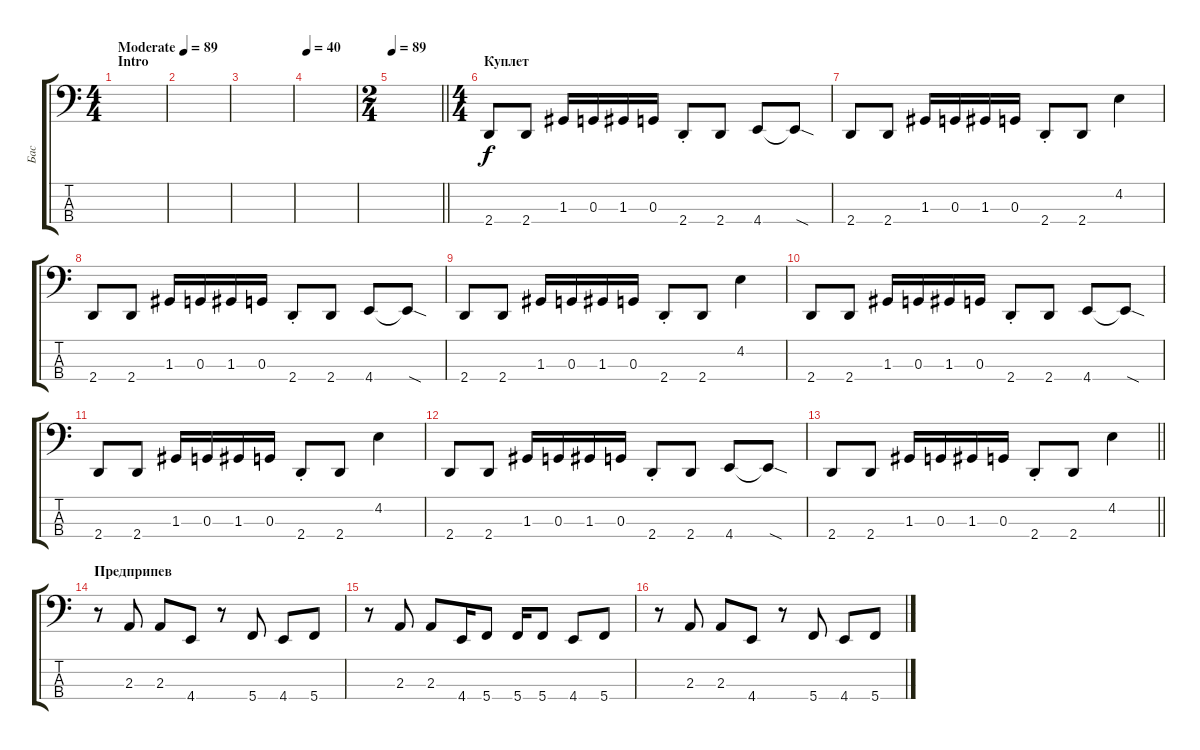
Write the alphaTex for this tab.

\track ("Бас" "Бас") {instrument electricbasspick}
\staff {score tabs}
\tuning (F2 C2 G1 C1) {hide}
\ts (4 4)
\section ("" "Intro")
\tempo (89 "Moderate")
\clef f4
\ks c
|
|
|
\tempo 40
|
\ts (2 4)
\tempo 89
\barLineRight lightlight
|
\ts (4 4)
\section ("" "Куплет")
2.4.8 2.4.8 1.3.16 0.3.16 1.3.16 0.3.16 2.4{st}.8 2.4.8 4.4.8 4.4{sod t}.8 |
2.4.8 2.4.8 1.3.16 0.3.16 1.3.16 0.3.16 2.4{st}.8 2.4.8 4.2.4 |
2.4.8 2.4.8 1.3.16 0.3.16 1.3.16 0.3.16 2.4{st}.8 2.4.8 4.4.8 4.4{sod t}.8 |
2.4.8 2.4.8 1.3.16 0.3.16 1.3.16 0.3.16 2.4{st}.8 2.4.8 4.2.4 |
2.4.8 2.4.8 1.3.16 0.3.16 1.3.16 0.3.16 2.4{st}.8 2.4.8 4.4.8 4.4{sod t}.8 |
2.4.8 2.4.8 1.3.16 0.3.16 1.3.16 0.3.16 2.4{st}.8 2.4.8 4.2.4 |
2.4.8 2.4.8 1.3.16 0.3.16 1.3.16 0.3.16 2.4{st}.8 2.4.8 4.4.8 4.4{sod t}.8 |
\barLineRight lightlight
2.4.8 2.4.8 1.3.16 0.3.16 1.3.16 0.3.16 2.4{st}.8 2.4.8 4.2.4 |
\section ("" "Предприпев")
r.8 2.3.8 2.3.8 4.4.8 r.8 5.4.8 4.4.8 5.4.8 |
r.8 2.3.8 2.3.8 4.4.16 5.4.8 5.4.16 5.4.8 4.4.8 5.4.8 |
r.8 2.3.8 2.3.8 4.4.8 r.8 5.4.8 4.4.8 5.4.8
